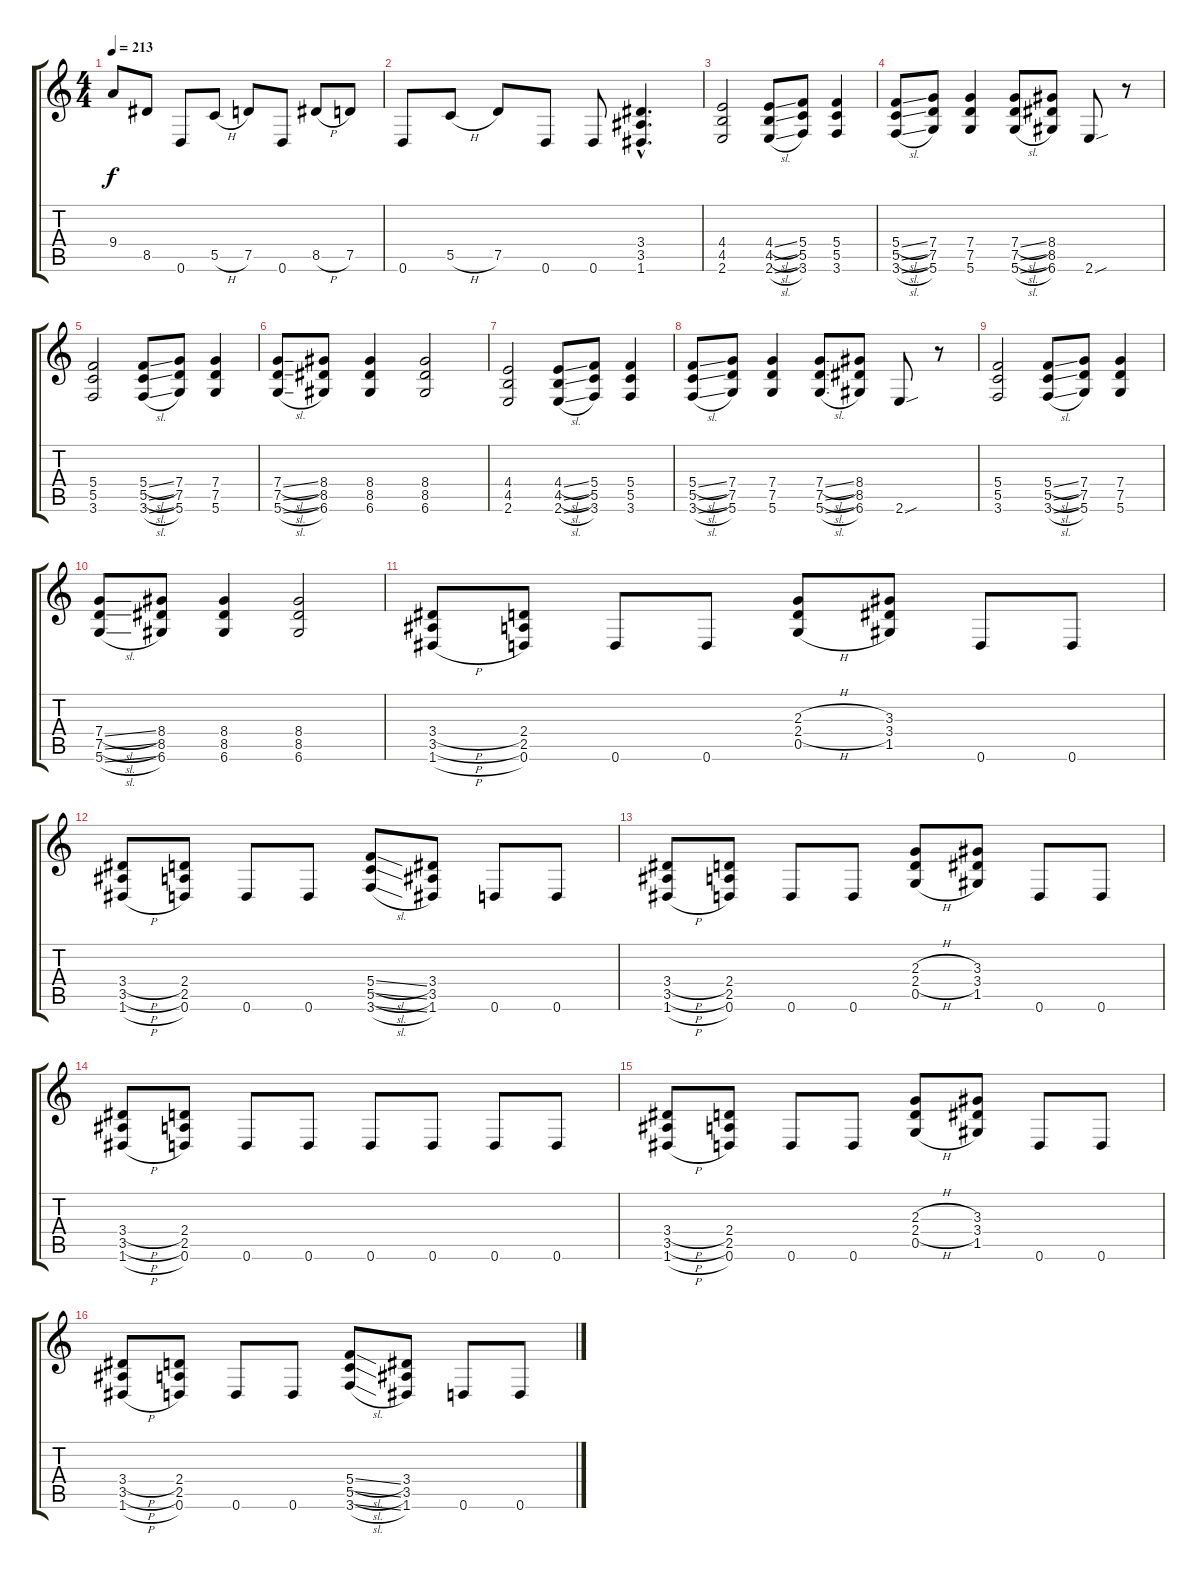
\track "" {instrument distortionguitar}
\staff {score tabs}
\tuning (D4 A3 F3 C3 G2 D2) {hide}
\ts (4 4)
\tempo 213
\clef g2
\ks c
9.4.8{dy f} 8.5.8 0.6.8 5.5{h}.8 7.5.8 0.6.8 8.5{h}.8 7.5.8 |
0.6.8 5.5{h}.8 7.5.8 0.6.8 0.6.8 (3.4{hac} 3.5{hac} 1.6{hac}).4{d} |
(4.4 4.5 2.6).2 (4.4{sl} 4.5{sl} 2.6{sl}).8 (5.4 5.5 3.6).8 (5.4 5.5 3.6).4 |
(5.4{sl} 5.5{sl} 3.6{sl}).8 (7.4 7.5 5.6).8 (7.4 7.5 5.6).4 (7.4{sl} 7.5{sl} 5.6{sl}).8 (8.4 8.5 6.6).8 2.6{sou}.8 r.8 |
(5.4 5.5 3.6).2 (5.4{sl} 5.5{sl} 3.6{sl}).8 (7.4 7.5 5.6).8 (7.4 7.5 5.6).4 |
(7.4{sl} 7.5{sl} 5.6{sl}).8 (8.4 8.5 6.6).8 (8.4 8.5 6.6).4 (8.4 8.5 6.6).2 |
(4.4 4.5 2.6).2 (4.4{sl} 4.5{sl} 2.6{sl}).8 (5.4 5.5 3.6).8 (5.4 5.5 3.6).4 |
(5.4{sl} 5.5{sl} 3.6{sl}).8 (7.4 7.5 5.6).8 (7.4 7.5 5.6).4 (7.4{sl} 7.5{sl} 5.6{sl}).8 (8.4 8.5 6.6).8 2.6{sou}.8 r.8 |
(5.4 5.5 3.6).2 (5.4{sl} 5.5{sl} 3.6{sl}).8 (7.4 7.5 5.6).8 (7.4 7.5 5.6).4 |
(7.4{sl} 7.5{sl} 5.6{sl}).8 (8.4 8.5 6.6).8 (8.4 8.5 6.6).4 (8.4 8.5 6.6).2 |
(3.4{h} 3.5{h} 1.6{h}).8 (2.4 2.5 0.6).8 0.6.8 0.6.8 (2.3{h} 2.4{h} 0.5{h}).8 (3.3 3.4 1.5).8 0.6.8 0.6.8 |
(3.4{h} 3.5{h} 1.6{h}).8 (2.4 2.5 0.6).8 0.6.8 0.6.8 (5.4{sl} 5.5{sl} 3.6{sl}).8 (3.4 3.5 1.6).8 0.6.8 0.6.8 |
(3.4{h} 3.5{h} 1.6{h}).8 (2.4 2.5 0.6).8 0.6.8 0.6.8 (2.3{h} 2.4{h} 0.5{h}).8 (3.3 3.4 1.5).8 0.6.8 0.6.8 |
(3.4{h} 3.5{h} 1.6{h}).8 (2.4 2.5 0.6).8 0.6.8 0.6.8 0.6.8 0.6.8 0.6.8 0.6.8 |
(3.4{h} 3.5{h} 1.6{h}).8 (2.4 2.5 0.6).8 0.6.8 0.6.8 (2.3{h} 2.4{h} 0.5{h}).8 (3.3 3.4 1.5).8 0.6.8 0.6.8 |
(3.4{h} 3.5{h} 1.6{h}).8 (2.4 2.5 0.6).8 0.6.8 0.6.8 (5.4{sl} 5.5{sl} 3.6{sl}).8 (3.4 3.5 1.6).8 0.6.8 0.6.8
